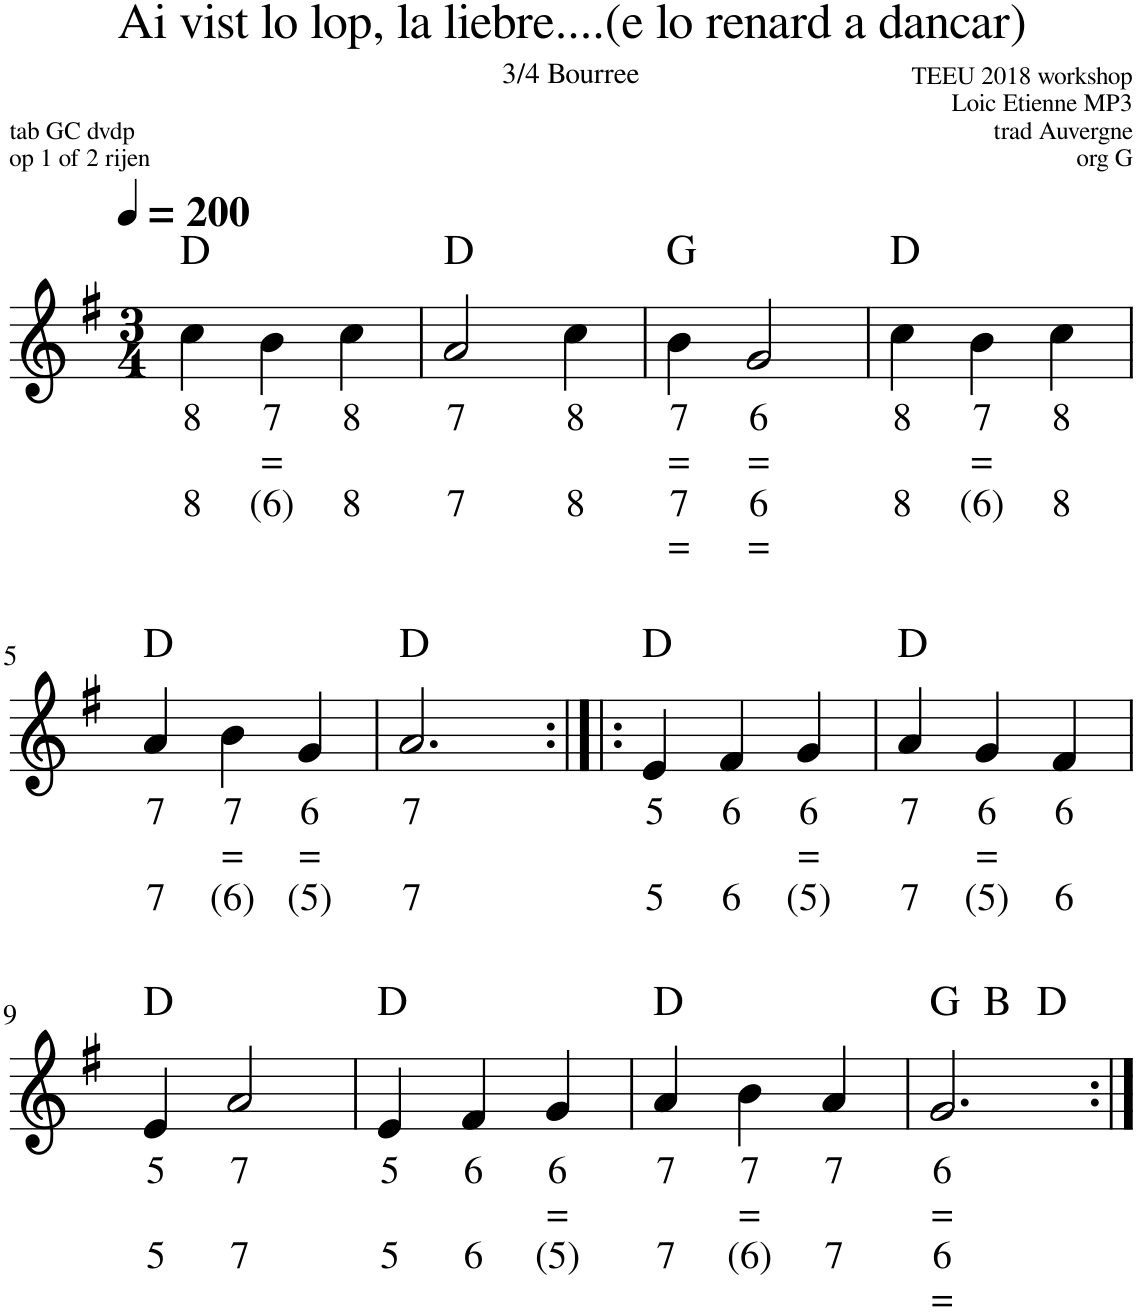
**kern	**text	**text	**text	**text	**harte
*part1	*part1	*part1	*part1	*part1	*part1
*staff1	*staff1	*staff1	*staff1	*staff1	*
*I"Stem	*	*	*	*	*
*I'Stm.	*	*	*	*	*
*clefG2	*	*	*	*	*
*k[f#]	*	*	*	*	*
*M3/4	*	*	*	*	*
*MM200	*	*	*	*	*
=1	=1	=1	=1	=1	=1
!	!LO:LY:b	!	!LO:LY:b	!	!
4cc\	8	.	8	.	D:maj
!	!LO:LY:b	!LO:LY:b	!LO:LY:b	!	!
4b\	7	=	(6)	.	.
!	!LO:LY:b	!	!LO:LY:b	!	!
4cc\	8	.	8	.	.
=2	=2	=2	=2	=2	=2
!	!LO:LY:b	!	!LO:LY:b	!	!
2a/	7	.	7	.	D:maj
!	!LO:LY:b	!	!LO:LY:b	!	!
4cc\	8	.	8	.	.
=3	=3	=3	=3	=3	=3
!	!LO:LY:b	!LO:LY:b	!LO:LY:b	!LO:LY:b	!
4b\	7	=	7	=	G:maj
!	!LO:LY:b	!LO:LY:b	!LO:LY:b	!LO:LY:b	!
2g/	6	=	6	=	.
=4	=4	=4	=4	=4	=4
!	!LO:LY:b	!	!LO:LY:b	!	!
4cc\	8	.	8	.	D:maj
!	!LO:LY:b	!LO:LY:b	!LO:LY:b	!	!
4b\	7	=	(6)	.	.
!	!LO:LY:b	!	!LO:LY:b	!	!
4cc\	8	.	8	.	.
!!LO:LB:g=z
=5	=5	=5	=5	=5	=5
!	!LO:LY:b	!	!LO:LY:b	!	!
4a/	7	.	7	.	D:maj
!	!LO:LY:b	!LO:LY:b	!LO:LY:b	!	!
4b\	7	=	(6)	.	.
!	!LO:LY:b	!LO:LY:b	!LO:LY:b	!	!
4g/	6	=	(5)	.	.
=6	=6	=6	=6	=6	=6
!	!LO:LY:b	!	!LO:LY:b	!	!
2.a/	7	.	7	.	D:maj
=7:|!|:	=7:|!|:	=7:|!|:	=7:|!|:	=7:|!|:	=7:|!|:
!	!LO:LY:b	!	!LO:LY:b	!	!
4e/	5	.	5	.	D:maj
!	!LO:LY:b	!	!LO:LY:b	!	!
4f#/	6	.	6	.	.
!	!LO:LY:b	!LO:LY:b	!LO:LY:b	!	!
4g/	6	=	(5)	.	.
=8	=8	=8	=8	=8	=8
!	!LO:LY:b	!	!LO:LY:b	!	!
4a/	7	.	7	.	D:maj
!	!LO:LY:b	!LO:LY:b	!LO:LY:b	!	!
4g/	6	=	(5)	.	.
!	!LO:LY:b	!	!LO:LY:b	!	!
4f#/	6	.	6	.	.
!!LO:LB:g=z
=9	=9	=9	=9	=9	=9
!	!LO:LY:b	!	!LO:LY:b	!	!
4e/	5	.	5	.	D:maj
!	!LO:LY:b	!	!LO:LY:b	!	!
2a/	7	.	7	.	.
=10	=10	=10	=10	=10	=10
!	!LO:LY:b	!	!LO:LY:b	!	!
4e/	5	.	5	.	D:maj
!	!LO:LY:b	!	!LO:LY:b	!	!
4f#/	6	.	6	.	.
!	!LO:LY:b	!LO:LY:b	!LO:LY:b	!	!
4g/	6	=	(5)	.	.
=11	=11	=11	=11	=11	=11
!	!LO:LY:b	!	!LO:LY:b	!	!
4a/	7	.	7	.	D:maj
!	!LO:LY:b	!LO:LY:b	!LO:LY:b	!	!
4b\	7	=	(6)	.	.
!	!LO:LY:b	!	!LO:LY:b	!	!
4a/	7	.	7	.	.
=12	=12	=12	=12	=12	=12
!	!LO:LY:b	!LO:LY:b	!LO:LY:b	!LO:LY:b	!
*^	*	*	*	*	*
*	*^	*	*	*	*	*
2.g/	4ryy	2ryy	6	=	6	=	G:maj
.	2ryy	.	.	.	.	.	B:maj
.	.	4ryy	.	.	.	.	D:maj
*v	*v	*v	*	*	*	*	*
=:|!	=:|!	=:|!	=:|!	=:|!	=:|!
*-	*-	*-	*-	*-	*-
